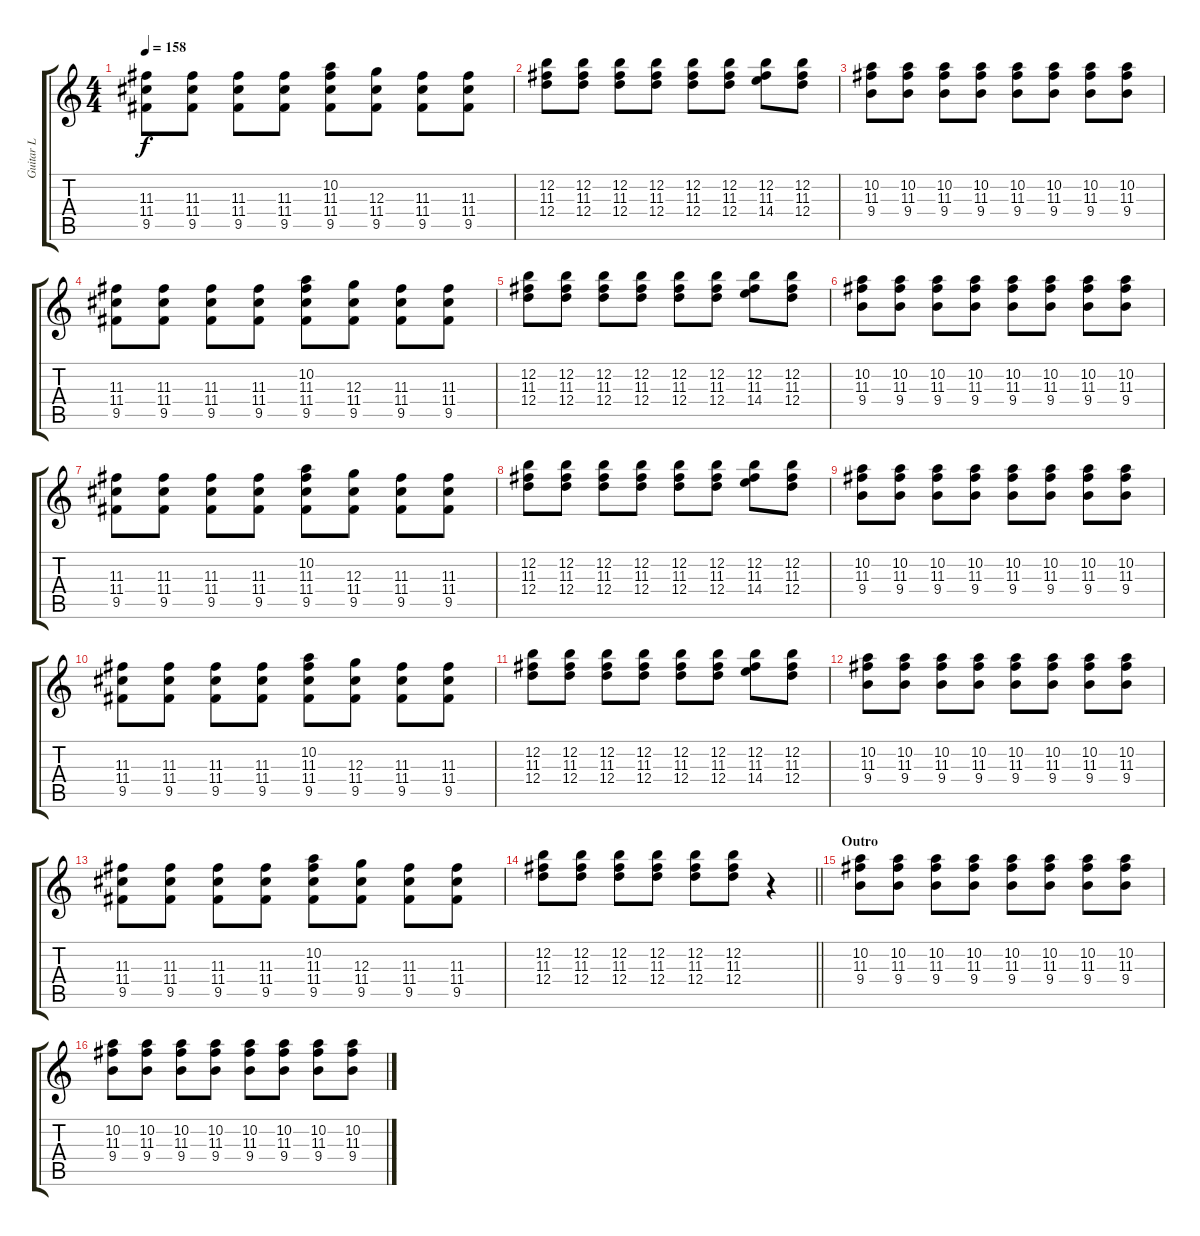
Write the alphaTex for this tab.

\track ("Guitar L" "Guitar L") {instrument overdrivenguitar}
\staff {score tabs}
\tuning (E4 B3 G3 D3 A2 D2) {hide}
\ts (4 4)
\tempo 158
\clef g2
\ks c
(11.3 11.4 9.5).8{dy f} (11.3 11.4 9.5).8 (11.3 11.4 9.5).8 (11.3 11.4 9.5).8 (10.2 11.3 11.4 9.5).8 (12.3 11.4 9.5).8 (11.3 11.4 9.5).8 (11.3 11.4 9.5).8 |
(12.2 11.3 12.4).8 (12.2 11.3 12.4).8 (12.2 11.3 12.4).8 (12.2 11.3 12.4).8 (12.2 11.3 12.4).8 (12.2 11.3 12.4).8 (12.2 11.3 14.4).8 (12.2 11.3 12.4).8 |
(10.2 11.3 9.4).8 (10.2 11.3 9.4).8 (10.2 11.3 9.4).8 (10.2 11.3 9.4).8 (10.2 11.3 9.4).8 (10.2 11.3 9.4).8 (10.2 11.3 9.4).8 (10.2 11.3 9.4).8 |
(11.3 11.4 9.5).8 (11.3 11.4 9.5).8 (11.3 11.4 9.5).8 (11.3 11.4 9.5).8 (10.2 11.3 11.4 9.5).8 (12.3 11.4 9.5).8 (11.3 11.4 9.5).8 (11.3 11.4 9.5).8 |
(12.2 11.3 12.4).8 (12.2 11.3 12.4).8 (12.2 11.3 12.4).8 (12.2 11.3 12.4).8 (12.2 11.3 12.4).8 (12.2 11.3 12.4).8 (12.2 11.3 14.4).8 (12.2 11.3 12.4).8 |
(10.2 11.3 9.4).8 (10.2 11.3 9.4).8 (10.2 11.3 9.4).8 (10.2 11.3 9.4).8 (10.2 11.3 9.4).8 (10.2 11.3 9.4).8 (10.2 11.3 9.4).8 (10.2 11.3 9.4).8 |
(11.3 11.4 9.5).8 (11.3 11.4 9.5).8 (11.3 11.4 9.5).8 (11.3 11.4 9.5).8 (10.2 11.3 11.4 9.5).8 (12.3 11.4 9.5).8 (11.3 11.4 9.5).8 (11.3 11.4 9.5).8 |
(12.2 11.3 12.4).8 (12.2 11.3 12.4).8 (12.2 11.3 12.4).8 (12.2 11.3 12.4).8 (12.2 11.3 12.4).8 (12.2 11.3 12.4).8 (12.2 11.3 14.4).8 (12.2 11.3 12.4).8 |
(10.2 11.3 9.4).8 (10.2 11.3 9.4).8 (10.2 11.3 9.4).8 (10.2 11.3 9.4).8 (10.2 11.3 9.4).8 (10.2 11.3 9.4).8 (10.2 11.3 9.4).8 (10.2 11.3 9.4).8 |
(11.3 11.4 9.5).8 (11.3 11.4 9.5).8 (11.3 11.4 9.5).8 (11.3 11.4 9.5).8 (10.2 11.3 11.4 9.5).8 (12.3 11.4 9.5).8 (11.3 11.4 9.5).8 (11.3 11.4 9.5).8 |
(12.2 11.3 12.4).8 (12.2 11.3 12.4).8 (12.2 11.3 12.4).8 (12.2 11.3 12.4).8 (12.2 11.3 12.4).8 (12.2 11.3 12.4).8 (12.2 11.3 14.4).8 (12.2 11.3 12.4).8 |
(10.2 11.3 9.4).8 (10.2 11.3 9.4).8 (10.2 11.3 9.4).8 (10.2 11.3 9.4).8 (10.2 11.3 9.4).8 (10.2 11.3 9.4).8 (10.2 11.3 9.4).8 (10.2 11.3 9.4).8 |
(11.3 11.4 9.5).8 (11.3 11.4 9.5).8 (11.3 11.4 9.5).8 (11.3 11.4 9.5).8 (10.2 11.3 11.4 9.5).8 (12.3 11.4 9.5).8 (11.3 11.4 9.5).8 (11.3 11.4 9.5).8 |
\barLineRight lightlight
(12.2 11.3 12.4).8 (12.2 11.3 12.4).8 (12.2 11.3 12.4).8 (12.2 11.3 12.4).8 (12.2 11.3 12.4).8 (12.2 11.3 12.4).8 r.4 |
\section ("" "Outro")
(10.2 11.3 9.4).8 (10.2 11.3 9.4).8 (10.2 11.3 9.4).8 (10.2 11.3 9.4).8 (10.2 11.3 9.4).8 (10.2 11.3 9.4).8 (10.2 11.3 9.4).8 (10.2 11.3 9.4).8 |
(10.2 11.3 9.4).8 (10.2 11.3 9.4).8 (10.2 11.3 9.4).8 (10.2 11.3 9.4).8 (10.2 11.3 9.4).8 (10.2 11.3 9.4).8 (10.2 11.3 9.4).8 (10.2 11.3 9.4).8
